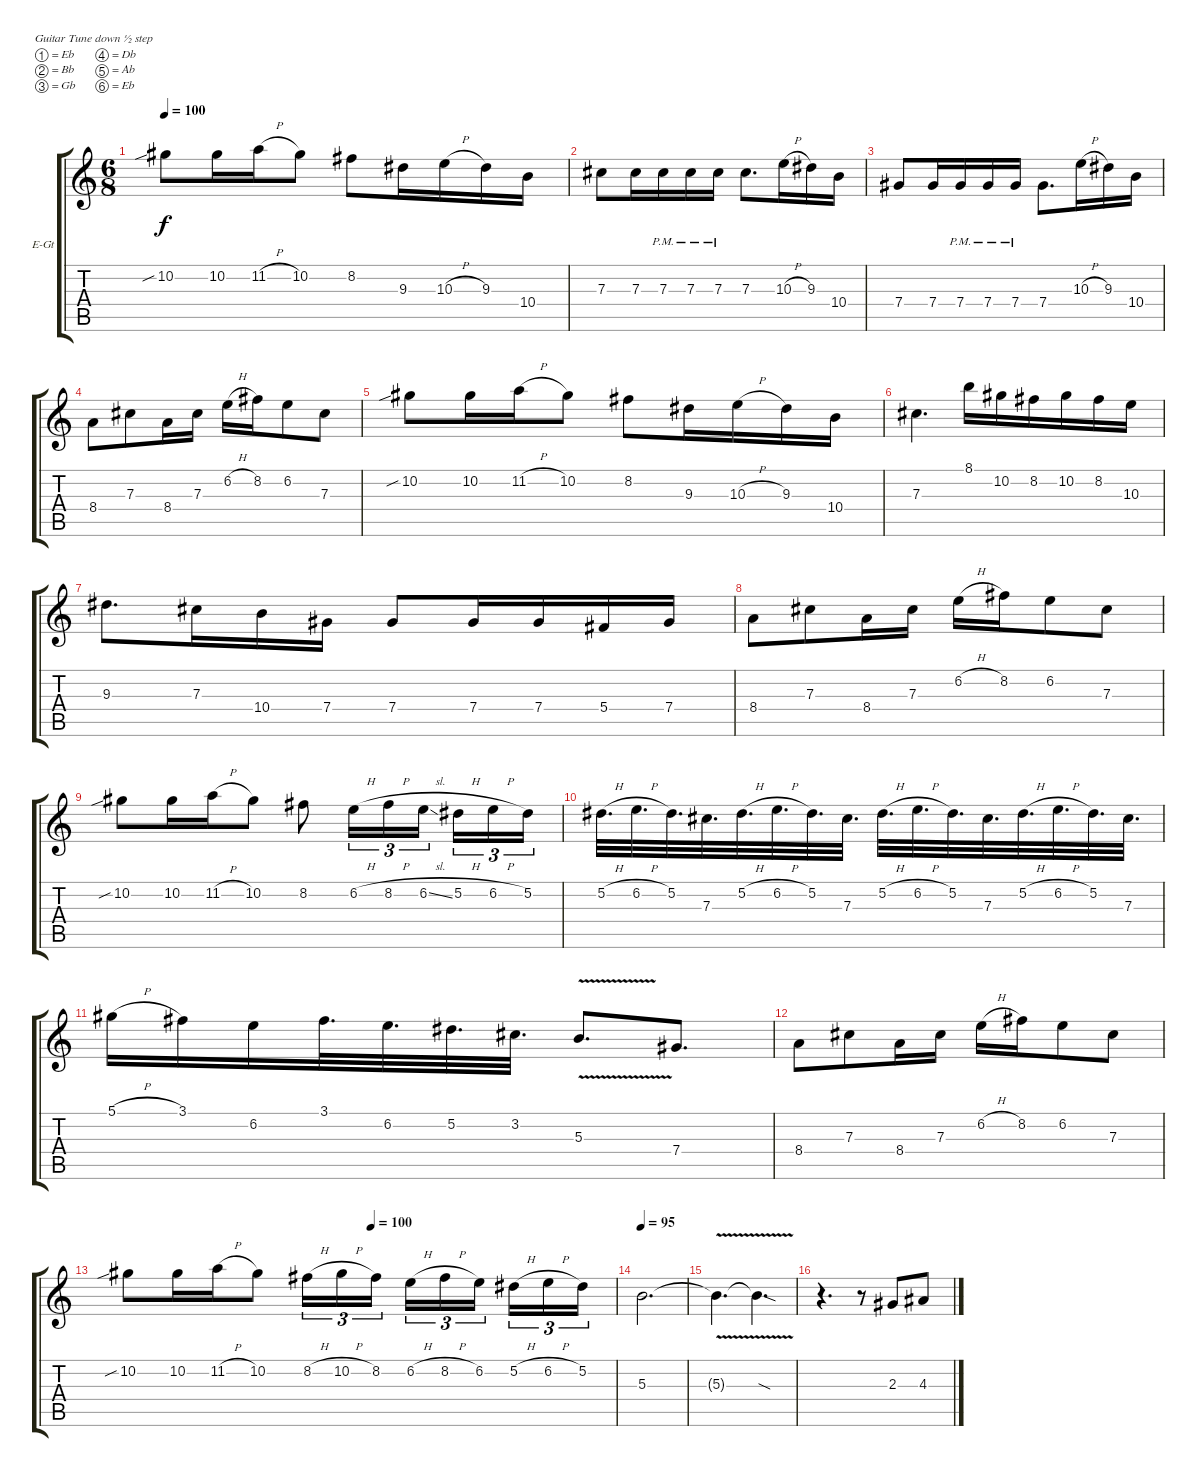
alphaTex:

\bracketExtendMode groupsimilarinstruments
\firstSystemTrackNameOrientation horizontal
\otherSystemsTrackNameOrientation horizontal
\track ("Electric Guitar" "E-Gt") {instrument overdrivenguitar}
\staff {score tabs}
\tuning (Eb4 Bb3 Gb3 Db3 Ab2 Eb2)
\ts (6 8)
\tempo 100
\clef g2
\ks c
10.2{sib}.8{dy f} 10.2.16 11.2{h}.16 10.2.8 8.2.8 9.3.16 10.3{h}.16 9.3.16 10.4.16 |
7.3.8 7.3.16 7.3{pm}.16 7.3{pm}.16 7.3{pm}.16 7.3.8{d} 10.3{h}.16 9.3.16 10.4.16 |
7.4.8 7.4.16 7.4{pm}.16 7.4{pm}.16 7.4{pm}.16 7.4.8{d} 10.3{h}.16 9.3.16 10.4.16 |
8.4.8 7.3.8 8.4.16 7.3.16 6.2{h}.16 8.2.16 6.2.8 7.3.8 |
10.2{sib}.8 10.2.16 11.2{h}.16 10.2.8 8.2.8 9.3.16 10.3{h}.16 9.3.16 10.4.16 |
7.3.4{d} 8.1.16 10.2.16 8.2.16 10.2.16 8.2.16 10.3.16 |
9.3.8{d} 7.3.16 10.4.16 7.4.16 7.4.8 7.4.16 7.4.16 5.4.16 7.4.16 |
8.4.8 7.3.8 8.4.16 7.3.16 6.2{h}.16 8.2.16 6.2.8 7.3.8 |
10.2{sib}.8 10.2.16 11.2{h}.16 10.2.8 8.2.8 6.2{h}.16{tu (3 2)} 8.2{h}.16{tu (3 2)} 6.2{sl}.16{tu (3 2)} 5.2{h}.16{tu (3 2)} 6.2{h}.16{tu (3 2)} 5.2.16{tu (3 2)} |
5.2{h}.32{d} 6.2{h}.32{d} 5.2.32{d} 7.3.32{d} 5.2{h}.32{d} 6.2{h}.32{d} 5.2.32{d} 7.3.32{d} 5.2{h}.32{d} 6.2{h}.32{d} 5.2.32{d} 7.3.32{d} 5.2{h}.32{d} 6.2{h}.32{d} 5.2.32{d} 7.3.32{d} |
5.1{h}.16 3.1.16 6.2.16 3.1.32{d} 6.2.32{d} 5.2.32{d} 3.2.32{d} 5.3{v}.8{d} 7.4.8{d} |
8.4.8 7.3.8 8.4.16 7.3.16 6.2{h}.16 8.2.16 6.2.8 7.3.8 |
\tempo (100 0.5)
10.2{sib}.8 10.2.16 11.2{h}.16 10.2.8 8.2{h}.16{tu (3 2)} 10.2{h}.16{tu (3 2)} 8.2.16{tu (3 2)} 6.2{h}.16{tu (3 2)} 8.2{h}.16{tu (3 2)} 6.2.16{tu (3 2)} 5.2{h}.16{tu (3 2)} 6.2{h}.16{tu (3 2)} 5.2.16{tu (3 2)} |
\tempo 95
5.3.2{d} |
5.3{v t}.4{d} 5.3{v sod t}.4{d} |
r.4{d} r.8 2.3.8 4.3.8
